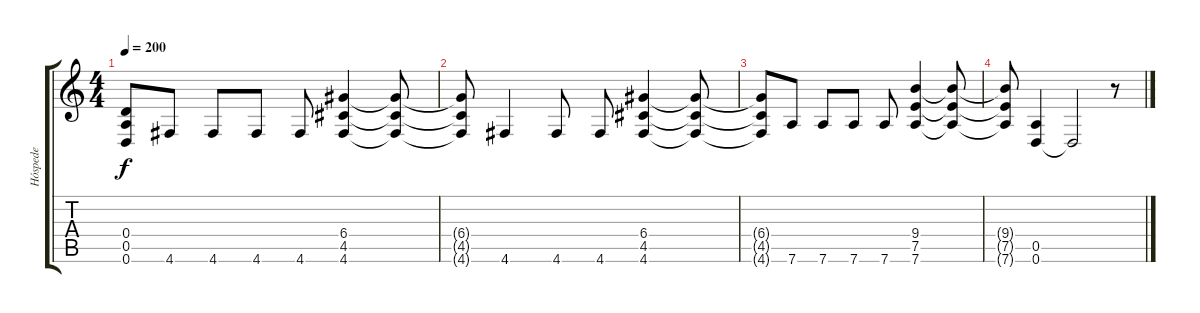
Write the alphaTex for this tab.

\track ("Hóspede" "Hóspede") {instrument distortionguitar}
\staff {score tabs}
\tuning (E4 B3 G3 D3 A2 D2) {hide}
\ts (4 4)
\tempo 200
\clef g2
\ks c
(0.4{t} 0.5{t} 0.6{t}).8{dy f} 4.6.8 4.6.8 4.6.8 4.6.8 (6.4 4.5 4.6).4 (6.4{t} 4.5{t} 4.6{t}).8 |
(6.4{t} 4.5{t} 4.6{t}).8 4.6.4 4.6.8 4.6.8 (6.4 4.5 4.6).4 (6.4{t} 4.5{t} 4.6{t}).8 |
(6.4{t} 4.5{t} 4.6{t}).8 7.6.8 7.6.8 7.6.8 7.6.8 (9.4 7.5 7.6).4 (9.4{t} 7.5{t} 7.6{t}).8 |
(9.4{t} 7.5{t} 7.6{t}).8 (0.5 0.6).4 0.6{t}.2 r.8
